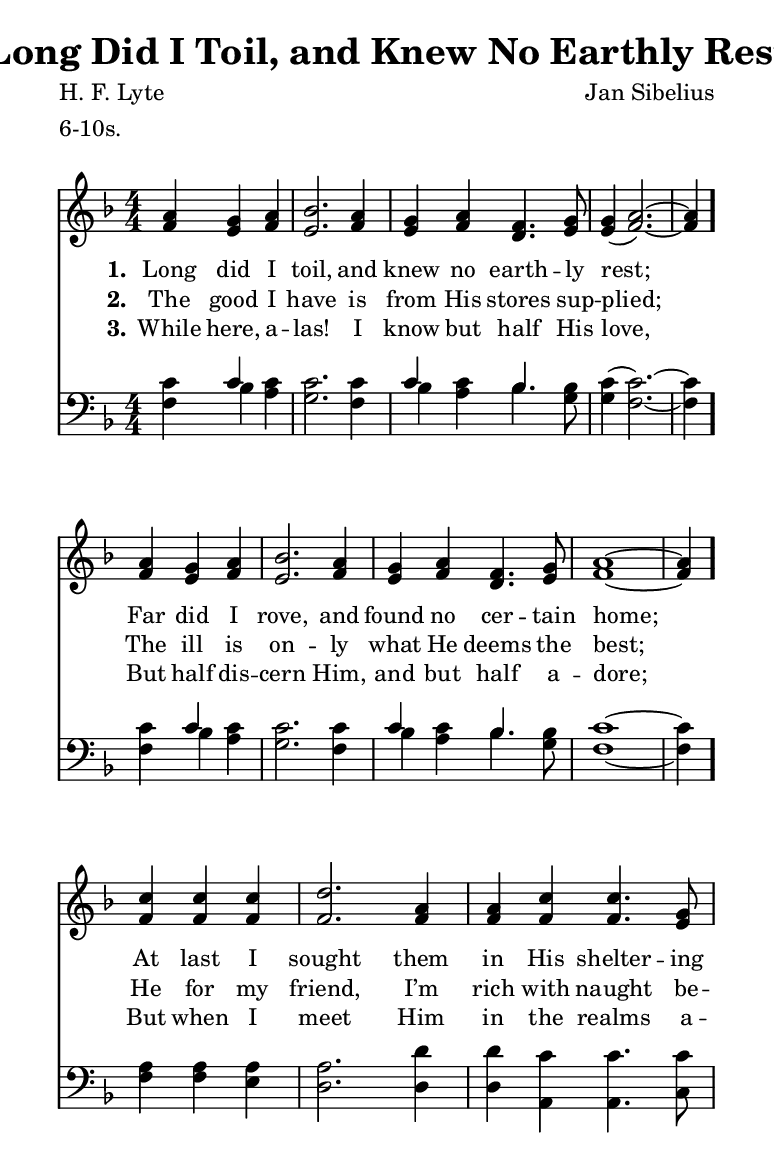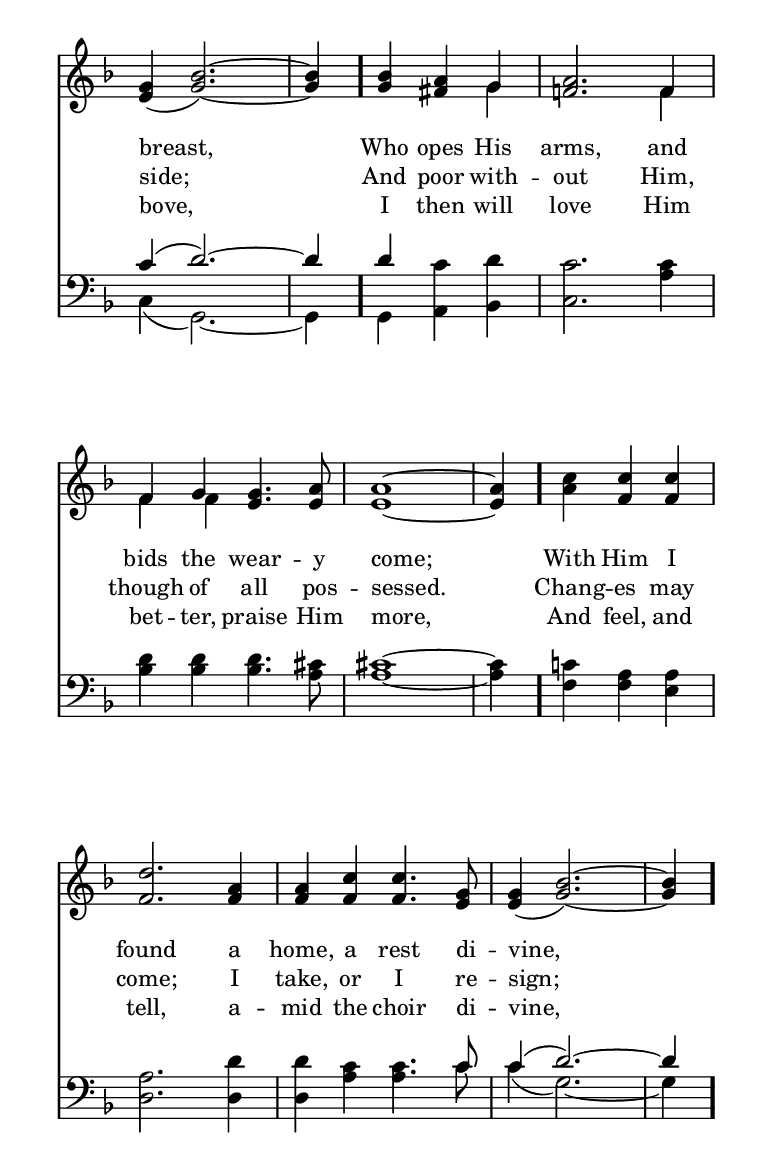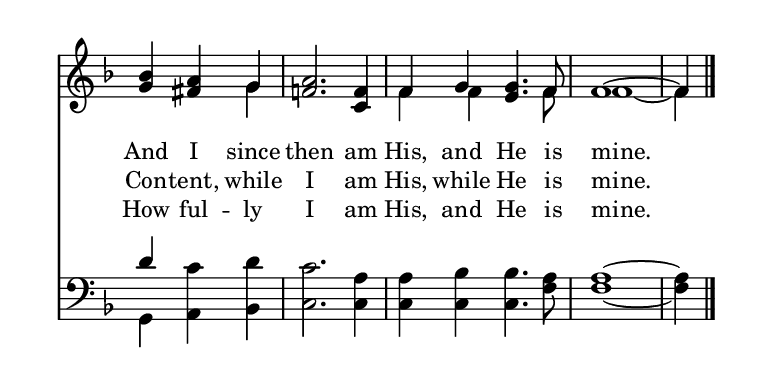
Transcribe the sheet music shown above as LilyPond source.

\include "common/global.ily"
\paper {
  \include "common/paper.ily"
  ragged-last-bottom = ##t
  system-count = #(cond (is-eogsized 5) (#t #f))
  page-count = #(cond (is-eogsized 2) (#t #f))
}

\header{
  hymnnumber = "173"
  title = "Long Did I Toil, and Knew No Earthly Rest"
  tunename = "Finlandia"
  meter = "6-10s."
  poet = "H. F. Lyte"
  composer = "Jan Sibelius"
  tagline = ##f
}

global = {
  \include "common/overrides.ily"
  \override Staff.TimeSignature.style = #'numbered
  \time 4/4
  \override Score.MetronomeMark.transparent = ##t % hide all fermata changes too
  \tempo 4=100
  \key f \major
  \partial 2.
  \autoBeamOff
}

patternA = { c4 c4 c4 | c2. c4 | c4 c4 c4. c8 | c4( c2.) ~ | \noBreak \noPageBreak c4 }
patternB = { c4 c4 c4 | c2. c4 | c4 c4 c4. c8 | c1 ~ \noBreak \noPageBreak c4 }

notesSoprano = {
\global
\relative c'' {

  \changePitch \patternA { a g a bes a g a f g g a a }
  \changePitch \patternB { a g a bes a g a f g a a }
  \changePitch \patternA { c c c d a a c c g g bes bes }
  \changePitch \patternB { bes a g a f f g g a a a }
  \changePitch \patternA { c c c d a a c c g g bes bes }
  \changePitch \patternB { bes a g a f f g g f f f }

  \bar "|."

}
}

notesAlto = {
\global
\relative e' {

  \changePitch \patternA { f e f e f e f d e e f f }
  \changePitch \patternB { f e f e f e f d e f f }
  \changePitch \patternA { f f f f f f f f e e g g }
  \changePitch \patternB { g fis g f! f f f e e e e }
  \changePitch \patternA { a f f f f f f f e e g g }
  \changePitch \patternB { g fis g f! c f f e f f f }

}
}

notesTenor = {
\global
\relative a {

  \changePitch \patternA { c c c c c c c bes bes c c c }
  \changePitch \patternB { c c c c c c c bes bes c c }
  \changePitch \patternA { a a a a d d c c c c d d }
  \changePitch \patternB { d c d c c d d d cis cis cis }
  \changePitch \patternA { c! a a a d d c c c c d d }
  \changePitch \patternB { d c d c a a bes bes a a a }

}
}

notesBass = {
\global
\relative f {

  \changePitch \patternA { f bes a g f bes a bes g g f f }
  \changePitch \patternB { f bes a g f bes a bes g f f }
  \changePitch \patternA { f f e d d d a a c c g g }
  \changePitch \patternB { g a bes c a' bes bes bes a a a }
  \changePitch \patternA { f f e d d d a' a c c g g }
  \changePitch \patternB { g, a bes c c c c c f f f }

}
}

wordsA = \lyricmode {
\set stanza = "1."

Long did I toil, and knew no earth -- ly rest; \bar "."
Far did I rove, and found no cer -- tain home; \bar "."
At last I sought them in His shelter -- ing breast, \bar "." % original has shel -- ter -- ing
Who opes His arms, and bids the wear -- y come; \bar "."
With Him I found a home, a rest di -- vine, \bar "."
And I since then am His, and He is mine. \bar "."

}

wordsB = \lyricmode {
\set stanza = "2."

The good I have is from His stores sup -- plied;
The ill is on -- ly what He deems the best;
He for my friend, I’m rich with naught be -- side;
And poor with -- out Him, though of all pos -- sessed.
Chang -- es may come; I take, or I re -- sign;
Con -- tent, while I am His, while He is mine.

}

wordsC = \lyricmode {
\set stanza = "3."

While here, a -- las! I know but half His love,
But half dis -- cern Him, and but half a -- dore;
But when I meet Him in the realms a -- bove,
I then will love Him bet -- ter, praise Him more,
And feel, and tell, a -- mid the choir di -- vine,
How ful -- ly I am His, and He is mine.

}

\score {
  \context ChoirStaff <<
    \context Staff = upper <<
      \set Staff.autoBeaming = ##f
      \set ChoirStaff.systemStartDelimiter = #'SystemStartBar
      \set ChoirStaff.printPartCombineTexts = ##f
      \partcombine #'(2 . 9) \notesSoprano \notesAlto
      \context NullVoice = sopranos { \voiceOne << \notesSoprano >> }
      \context NullVoice = altos { \voiceTwo << \notesAlto >> }
      \context Lyrics = one   \lyricsto sopranos \wordsA
      \context Lyrics = two   \lyricsto sopranos \wordsB
      \context Lyrics = three \lyricsto sopranos \wordsC
    >>
    \context Staff = men <<
      \set Staff.autoBeaming = ##f
      \clef bass
      \set ChoirStaff.printPartCombineTexts = ##f
      \partcombine #'(2 . 9) \notesTenor \notesBass
      \context NullVoice = tenors { \voiceOne << \notesTenor >> }
      \context NullVoice = basses { \voiceTwo << \notesBass >> }
    >>
  >>
  \layout {
    \include "common/layout.ily"
  }
  \midi{
    \include "common/midi.ily"
  }
}

\version "2.19.49"  % necessary for upgrading to future LilyPond versions.

% vi:set et ts=2 sw=2 ai nocindent syntax=lilypond:
